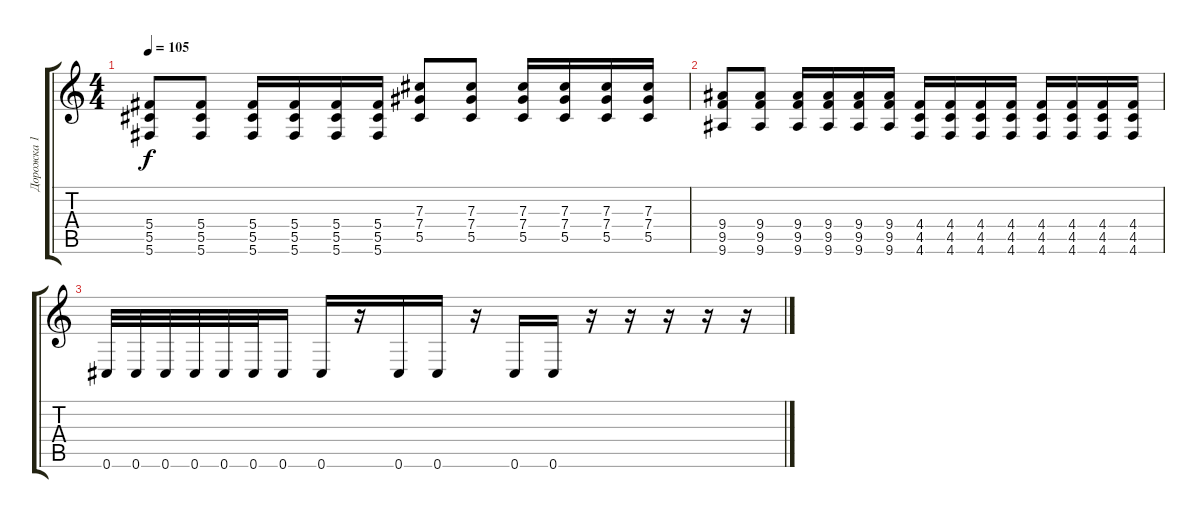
\track ("Дорожка 1" "Дорожка 1") {instrument distortionguitar}
\staff {score tabs}
\tuning (Eb4 Bb3 Gb3 Db3 Ab2 Db2) {hide}
\ts (4 4)
\tempo 105
\clef g2
\ks c
(5.4 5.5 5.6).8{dy f} (5.4 5.5 5.6).8 (5.4 5.5 5.6).16 (5.4 5.5 5.6).16 (5.4 5.5 5.6).16 (5.4 5.5 5.6).16 (7.3 7.4 5.5).8 (7.3 7.4 5.5).8 (7.3 7.4 5.5).16 (7.3 7.4 5.5).16 (7.3 7.4 5.5).16 (7.3 7.4 5.5).16 |
(9.4 9.5 9.6).8 (9.4 9.5 9.6).8 (9.4 9.5 9.6).16 (9.4 9.5 9.6).16 (9.4 9.5 9.6).16 (9.4 9.5 9.6).16 (4.4 4.5 4.6).16 (4.4 4.5 4.6).16 (4.4 4.5 4.6).16 (4.4 4.5 4.6).16 (4.4 4.5 4.6).16 (4.4 4.5 4.6).16 (4.4 4.5 4.6).16 (4.4 4.5 4.6).16 |
0.6.32 0.6.32 0.6.32 0.6.32 0.6.32 0.6.32 0.6.16 0.6.16 r.16 0.6.16 0.6.16 r.16 0.6.16 0.6.16 r.16 r.16 r.16 r.16 r.16
